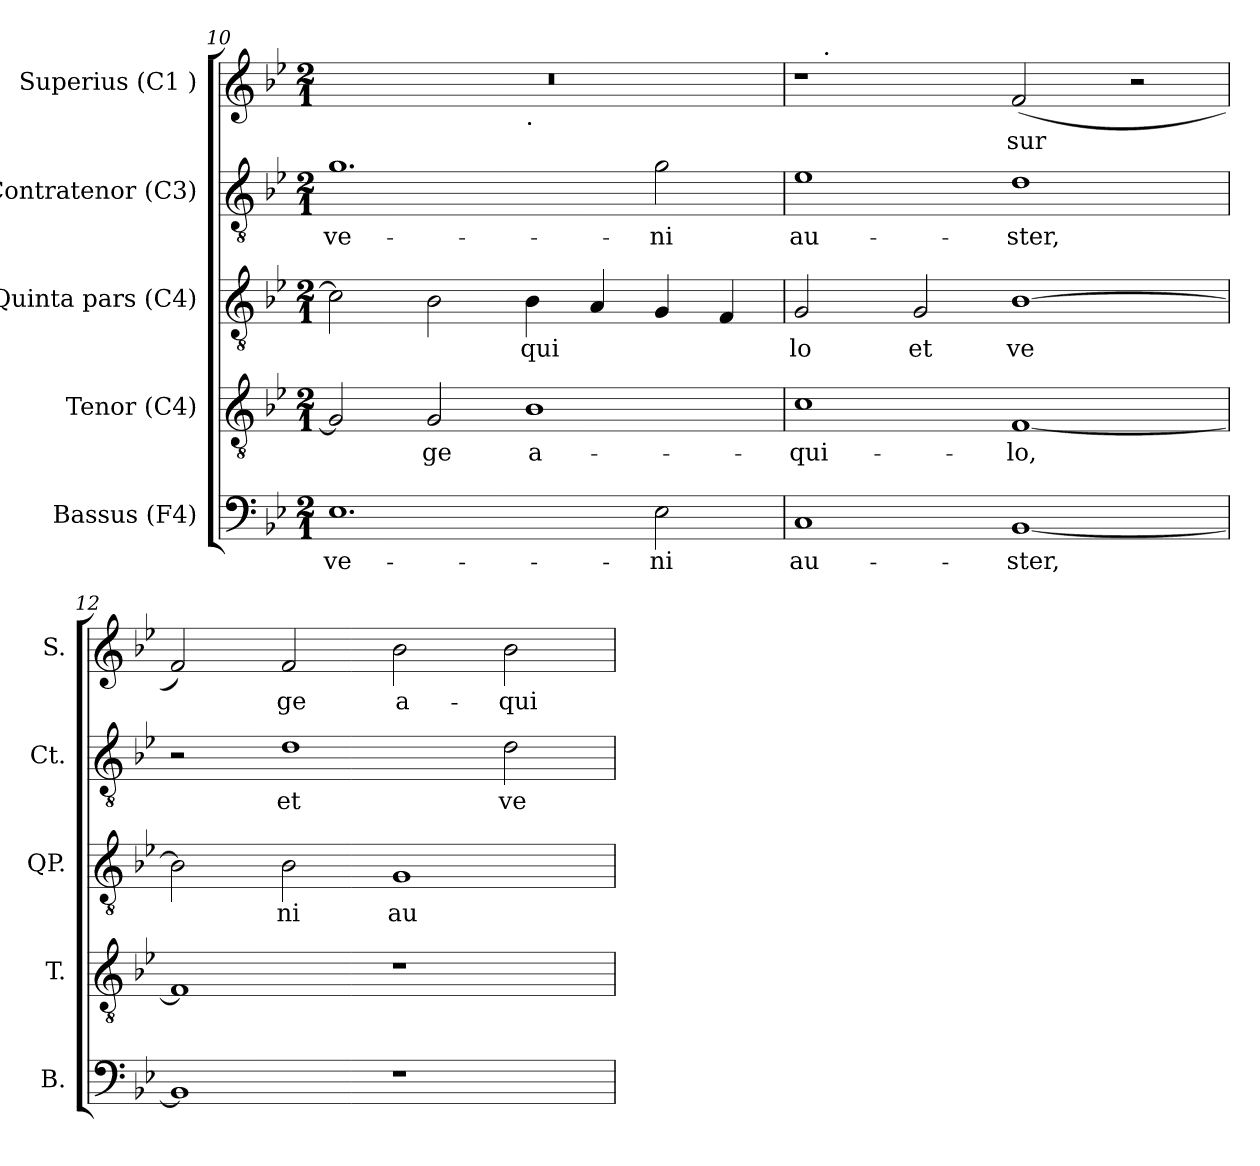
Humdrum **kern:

**kern	**text	**kern	**text	**kern	**text	**kern	**text	**kern	**text
*part5	*part5	*part4	*part4	*part3	*part3	*part2	*part2	*part1	*part1
*staff5	*staff5	*staff4	*staff4	*staff3	*staff3	*staff2	*staff2	*staff1	*staff1
*I"Bassus (F4)	*	*I"Tenor (C4)	*	*I"Quinta pars (C4)	*	*I"Contratenor (C3)	*	*I"Superius (C1 )	*
*I'B.	*	*I'T.	*	*I'QP.	*	*I'Ct.	*	*I'S.	*
!!LO:PB:g=z
*clefF4	*	*clefGv2	*	*clefGv2	*	*clefGv2	*	*clefG2	*
*k[b-e-]	*	*k[b-e-]	*	*k[b-e-]	*	*k[b-e-]	*	*k[b-e-]	*
*B-:	*	*B-:	*	*B-:	*	*B-:	*	*B-:	*
*M2/1	*	*M2/1	*	*M2/1	*	*M2/1	*	*M2/1	*
=10	=10	=10	=10	=10	=10	=10	=10	=10	=10
!	!LO:LY:b:cj	!	!LO:LY:b:cj	!	!LO:LY:b:cj	!	!LO:LY:b:cj	!	!
*	*	*	*	*	*	*	*	*^	*
1.E-	ve-	2G/]	--	2c\]	--	1.g	ve-	0r	1ryy	.
!	!	!	!LO:LY:b:cj	!	!LO:LY:b:cj	!	!	!	!	!
.	.	2G/	-ge	2B-\	--	.	.	.	.	.
!	!	!	!	!	!	!	!	!	!LO:TX:b:t=.	!
!	!	!	!LO:LY:b:cj	!	!LO:LY:b:cj	!	!	!	!	!
.	.	1B-	a-	4B-\	-qui-	.	.	.	1ryy	.
!	!	!	!	!	!LO:LY:b:cj	!	!	!	!	!
.	.	.	.	4A/	--	.	.	.	.	.
!	!LO:LY:b:cj	!	!	!	!LO:LY:b:cj	!	!LO:LY:b:cj	!	!	!
2E-\	-ni	.	.	4G/	--	2g\	-ni	.	.	.
!	!	!	!	!	!LO:LY:b:cj	!	!	!	!	!
.	.	.	.	4F/	--	.	.	.	.	.
=11	=11	=11	=11	=11	=11	=11	=11	=11	=11	=11
!	!LO:LY:b:cj	!	!LO:LY:b:cj	!	!LO:LY:b:cj	!	!LO:LY:b:cj	!	!	!
1C	au-	1c	-qui-	2G/	-lo	1e-	au-	1r	16ryy	.
!	!	!	!	!	!	!	!	!	!LO:TX:a:t=.	!
.	.	.	.	.	.	.	.	.	1ryy	.
!	!	!	!	!	!LO:LY:b:cj	!	!	!	!	!
.	.	.	.	2G/	et	.	.	.	.	.
!	!LO:LY:b:cj	!	!LO:LY:b:cj	!	!LO:LY:b:cj	!	!LO:LY:b:cj	!	!	!LO:LY:b:cj
[<1BB-	-ster,	[<1F	-lo,	[>1B-	ve-	1d	-ster,	(<2f/	.	sur-
.	.	.	.	.	.	.	.	.	2...ryy	.
.	.	.	.	.	.	.	.	2r	.	.
=12	=12	=12	=12	=12	=12	=12	=12	=12	=12	=12
!	!LO:LY:b:cj	!	!LO:LY:b:cj	!	!LO:LY:b:cj	!	!	!	!	!LO:LY:b:cj
*	*	*	*	*	*	*	*	*v	*v	*
1BB-]	.	1F]	.	2B-\]	--	2r	.	2f/)	--
!	!	!	!	!	!LO:LY:b:cj	!	!LO:LY:b:cj	!	!LO:LY:b:cj
.	.	.	.	2B-\	-ni	1d	et	2f/	-ge
!	!	!	!	!	!LO:LY:b:cj	!	!	!	!LO:LY:b:cj
1r	.	1r	.	1G	au-	.	.	2b-\	a-
!	!	!	!	!	!	!	!LO:LY:b:cj	!	!LO:LY:b:cj
.	.	.	.	.	.	2d\	ve-	2b-\	-qui-
=	=	=	=	=	=	=	=	=	=
*-	*-	*-	*-	*-	*-	*-	*-	*-	*-
